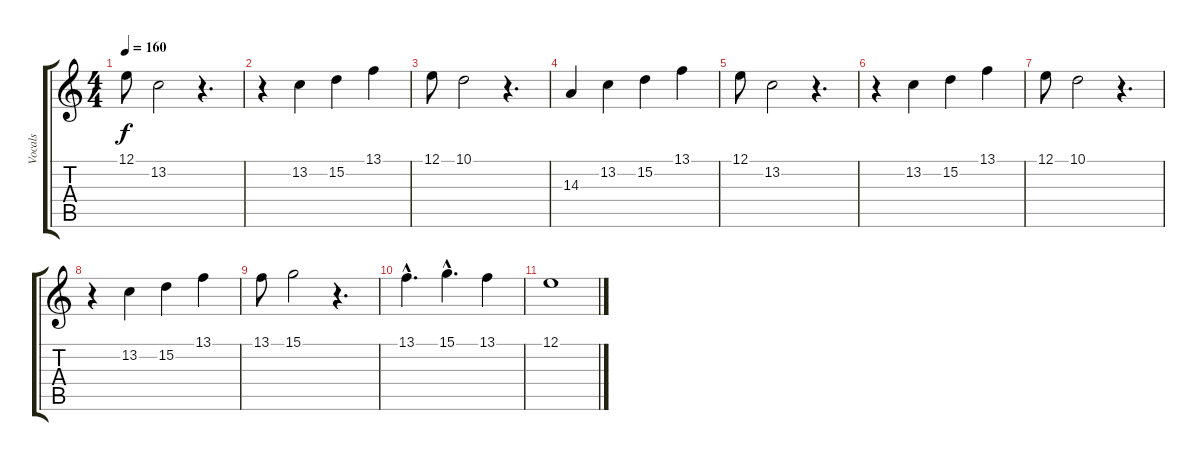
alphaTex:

\track ("Vocals" "Vocals") {instrument oboe}
\staff {score tabs}
\tuning (E4 B3 G3 D3 A2 E2) {hide}
\ts (4 4)
\tempo 160
\clef g2
\ks c
12.1.8{dy f} 13.2.2 r.4{d} |
r.4 13.2.4 15.2.4 13.1.4 |
12.1.8 10.1.2 r.4{d} |
14.3.4 13.2.4 15.2.4 13.1.4 |
12.1.8 13.2.2 r.4{d} |
r.4 13.2.4 15.2.4 13.1.4 |
12.1.8 10.1.2 r.4{d} |
r.4 13.2.4 15.2.4 13.1.4 |
13.1.8 15.1.2 r.4{d} |
13.1{hac}.4{d} 15.1{hac}.4{d} 13.1.4 |
12.1.1
